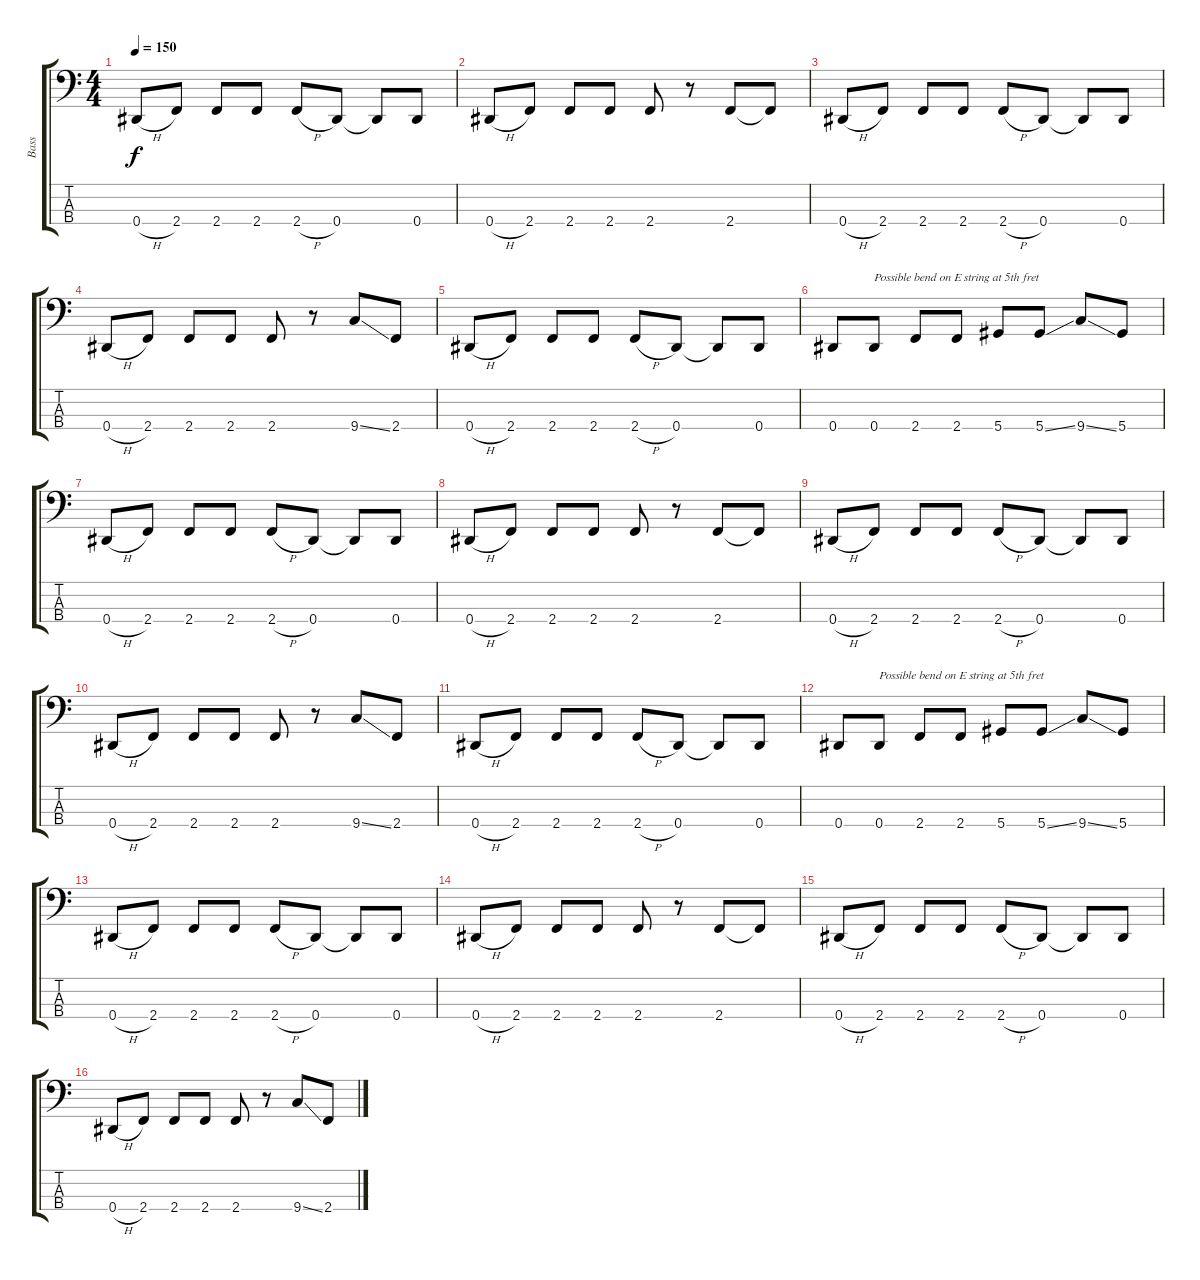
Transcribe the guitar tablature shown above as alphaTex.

\track ("Bass" "Bass") {instrument electricbasspick}
\staff {score tabs}
\tuning (Gb2 Db2 Ab1 Eb1) {hide}
\ts (4 4)
\tempo 150
\clef f4
\ks c
0.4{h}.8{dy f} 2.4.8 2.4.8 2.4.8 2.4{h}.8 0.4.8 0.4{t}.8 0.4.8 |
0.4{h}.8 2.4.8 2.4.8 2.4.8 2.4.8 r.8 2.4.8 2.4{t}.8 |
0.4{h}.8 2.4.8 2.4.8 2.4.8 2.4{h}.8 0.4.8 0.4{t}.8 0.4.8 |
0.4{h}.8 2.4.8 2.4.8 2.4.8 2.4.8 r.8 9.4{ss}.8 2.4.8 |
0.4{h}.8 2.4.8 2.4.8 2.4.8 2.4{h}.8 0.4.8 0.4{t}.8 0.4.8 |
0.4.8 0.4.8{txt "Possible bend on E string at 5th fret"} 2.4.8 2.4.8 5.4.8 5.4{ss}.8 9.4{ss}.8 5.4.8 |
0.4{h}.8 2.4.8 2.4.8 2.4.8 2.4{h}.8 0.4.8 0.4{t}.8 0.4.8 |
0.4{h}.8 2.4.8 2.4.8 2.4.8 2.4.8 r.8 2.4.8 2.4{t}.8 |
0.4{h}.8 2.4.8 2.4.8 2.4.8 2.4{h}.8 0.4.8 0.4{t}.8 0.4.8 |
0.4{h}.8 2.4.8 2.4.8 2.4.8 2.4.8 r.8 9.4{ss}.8 2.4.8 |
0.4{h}.8 2.4.8 2.4.8 2.4.8 2.4{h}.8 0.4.8 0.4{t}.8 0.4.8 |
0.4.8 0.4.8{txt "Possible bend on E string at 5th fret"} 2.4.8 2.4.8 5.4.8 5.4{ss}.8 9.4{ss}.8 5.4.8 |
0.4{h}.8 2.4.8 2.4.8 2.4.8 2.4{h}.8 0.4.8 0.4{t}.8 0.4.8 |
0.4{h}.8 2.4.8 2.4.8 2.4.8 2.4.8 r.8 2.4.8 2.4{t}.8 |
0.4{h}.8 2.4.8 2.4.8 2.4.8 2.4{h}.8 0.4.8 0.4{t}.8 0.4.8 |
0.4{h}.8 2.4.8 2.4.8 2.4.8 2.4.8 r.8 9.4{ss}.8 2.4.8
